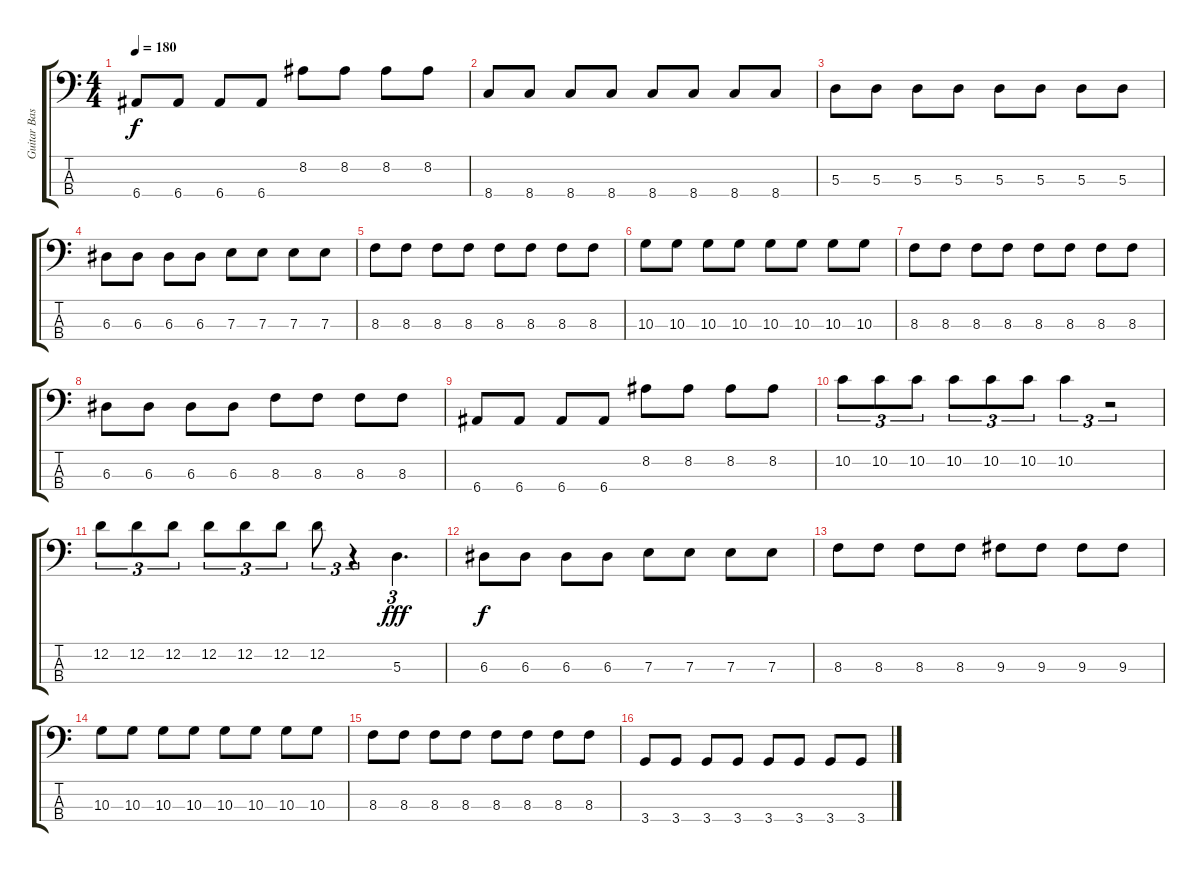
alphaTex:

\track ("Guitar Bass" "Guitar Bas") {instrument electricbassfinger}
\staff {score tabs}
\tuning (G2 D2 A1 E1) {hide}
\ts (4 4)
\tempo 180
\clef f4
\ks c
6.4.8{dy f} 6.4.8 6.4.8 6.4.8 8.2.8 8.2.8 8.2.8 8.2.8 |
8.4.8 8.4.8 8.4.8 8.4.8 8.4.8 8.4.8 8.4.8 8.4.8 |
5.3.8 5.3.8 5.3.8 5.3.8 5.3.8 5.3.8 5.3.8 5.3.8 |
6.3.8 6.3.8 6.3.8 6.3.8 7.3.8 7.3.8 7.3.8 7.3.8 |
8.3.8 8.3.8 8.3.8 8.3.8 8.3.8 8.3.8 8.3.8 8.3.8 |
10.3.8 10.3.8 10.3.8 10.3.8 10.3.8 10.3.8 10.3.8 10.3.8 |
8.3.8 8.3.8 8.3.8 8.3.8 8.3.8 8.3.8 8.3.8 8.3.8 |
6.3.8 6.3.8 6.3.8 6.3.8 8.3.8 8.3.8 8.3.8 8.3.8 |
6.4.8 6.4.8 6.4.8 6.4.8 8.2.8 8.2.8 8.2.8 8.2.8 |
10.2.8{tu (3 2)} 10.2.8{tu (3 2)} 10.2.8{tu (3 2)} 10.2.8{tu (3 2)} 10.2.8{tu (3 2)} 10.2.8{tu (3 2)} 10.2.4{tu (3 2)} r.2{tu (3 2)} |
12.2.8{tu (3 2)} 12.2.8{tu (3 2)} 12.2.8{tu (3 2)} 12.2.8{tu (3 2)} 12.2.8{tu (3 2)} 12.2.8{tu (3 2)} 12.2.8{tu (3 2)} r.4{tu (3 2)} 5.3.4{d tu (3 2) dy fff instrument slapbass1} |
6.3.8{dy f instrument electricbassfinger} 6.3.8 6.3.8 6.3.8 7.3.8 7.3.8 7.3.8 7.3.8 |
8.3.8 8.3.8 8.3.8 8.3.8 9.3.8 9.3.8 9.3.8 9.3.8 |
10.3.8 10.3.8 10.3.8 10.3.8 10.3.8 10.3.8 10.3.8 10.3.8 |
8.3.8 8.3.8 8.3.8 8.3.8 8.3.8 8.3.8 8.3.8 8.3.8 |
3.4.8 3.4.8 3.4.8 3.4.8 3.4.8 3.4.8 3.4.8 3.4.8
